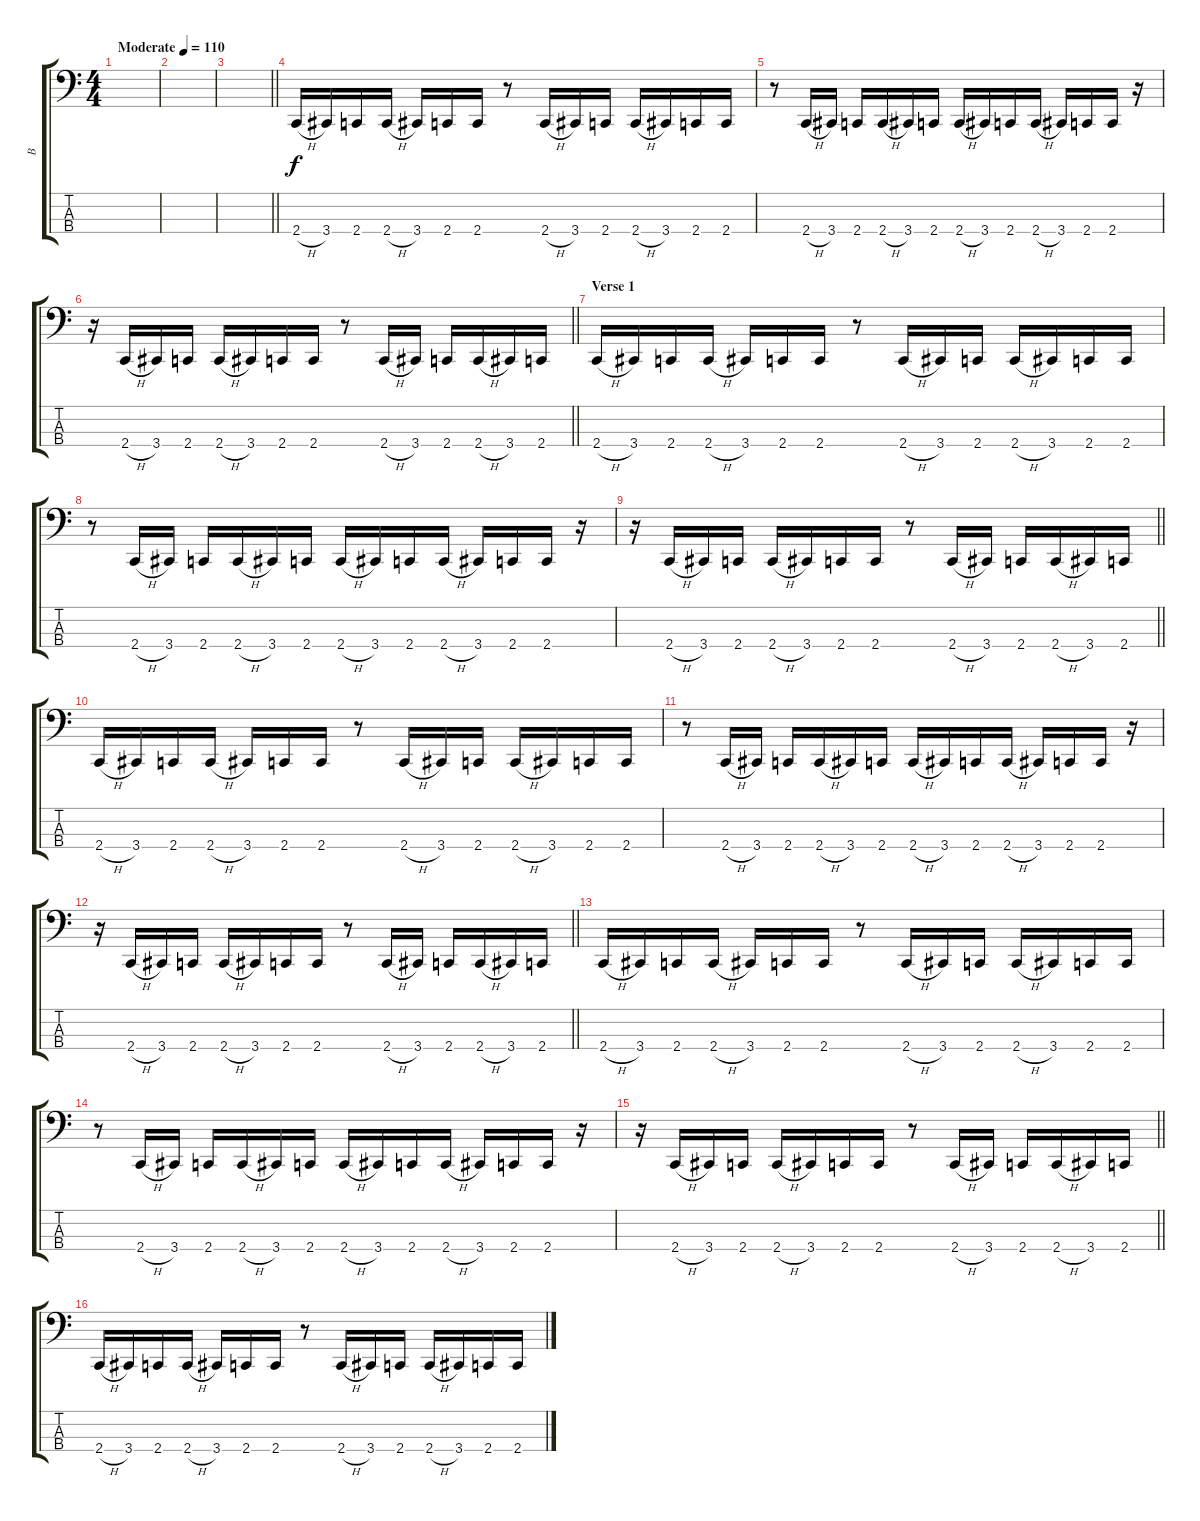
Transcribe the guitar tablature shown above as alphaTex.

\track ("B" "B") {instrument electricbassfinger}
\staff {score tabs}
\tuning (Eb2 Bb1 F1 Bb0) {hide}
\ts (4 4)
\tempo (110 "Moderate")
\clef f4
\ks c
|
|
\barLineRight lightlight
|
2.4{h}.16 3.4.16 2.4.16 2.4{h}.16 3.4.16 2.4.16 2.4.16 r.8 2.4{h}.16 3.4.16 2.4.16 2.4{h}.16 3.4.16 2.4.16 2.4.16 |
r.8 2.4{h}.16 3.4.16 2.4.16 2.4{h}.16 3.4.16 2.4.16 2.4{h}.16 3.4.16 2.4.16 2.4{h}.16 3.4.16 2.4.16 2.4.16 r.16 |
\barLineRight lightlight
r.16 2.4{h}.16 3.4.16 2.4.16 2.4{h}.16 3.4.16 2.4.16 2.4.16 r.8 2.4{h}.16 3.4.16 2.4.16 2.4{h}.16 3.4.16 2.4.16 |
\section ("" "Verse 1")
2.4{h}.16 3.4.16 2.4.16 2.4{h}.16 3.4.16 2.4.16 2.4.16 r.8 2.4{h}.16 3.4.16 2.4.16 2.4{h}.16 3.4.16 2.4.16 2.4.16 |
r.8 2.4{h}.16 3.4.16 2.4.16 2.4{h}.16 3.4.16 2.4.16 2.4{h}.16 3.4.16 2.4.16 2.4{h}.16 3.4.16 2.4.16 2.4.16 r.16 |
\barLineRight lightlight
r.16 2.4{h}.16 3.4.16 2.4.16 2.4{h}.16 3.4.16 2.4.16 2.4.16 r.8 2.4{h}.16 3.4.16 2.4.16 2.4{h}.16 3.4.16 2.4.16 |
2.4{h}.16 3.4.16 2.4.16 2.4{h}.16 3.4.16 2.4.16 2.4.16 r.8 2.4{h}.16 3.4.16 2.4.16 2.4{h}.16 3.4.16 2.4.16 2.4.16 |
r.8 2.4{h}.16 3.4.16 2.4.16 2.4{h}.16 3.4.16 2.4.16 2.4{h}.16 3.4.16 2.4.16 2.4{h}.16 3.4.16 2.4.16 2.4.16 r.16 |
\barLineRight lightlight
r.16 2.4{h}.16 3.4.16 2.4.16 2.4{h}.16 3.4.16 2.4.16 2.4.16 r.8 2.4{h}.16 3.4.16 2.4.16 2.4{h}.16 3.4.16 2.4.16 |
2.4{h}.16 3.4.16 2.4.16 2.4{h}.16 3.4.16 2.4.16 2.4.16 r.8 2.4{h}.16 3.4.16 2.4.16 2.4{h}.16 3.4.16 2.4.16 2.4.16 |
r.8 2.4{h}.16 3.4.16 2.4.16 2.4{h}.16 3.4.16 2.4.16 2.4{h}.16 3.4.16 2.4.16 2.4{h}.16 3.4.16 2.4.16 2.4.16 r.16 |
\barLineRight lightlight
r.16 2.4{h}.16 3.4.16 2.4.16 2.4{h}.16 3.4.16 2.4.16 2.4.16 r.8 2.4{h}.16 3.4.16 2.4.16 2.4{h}.16 3.4.16 2.4.16 |
2.4{h}.16 3.4.16 2.4.16 2.4{h}.16 3.4.16 2.4.16 2.4.16 r.8 2.4{h}.16 3.4.16 2.4.16 2.4{h}.16 3.4.16 2.4.16 2.4.16
